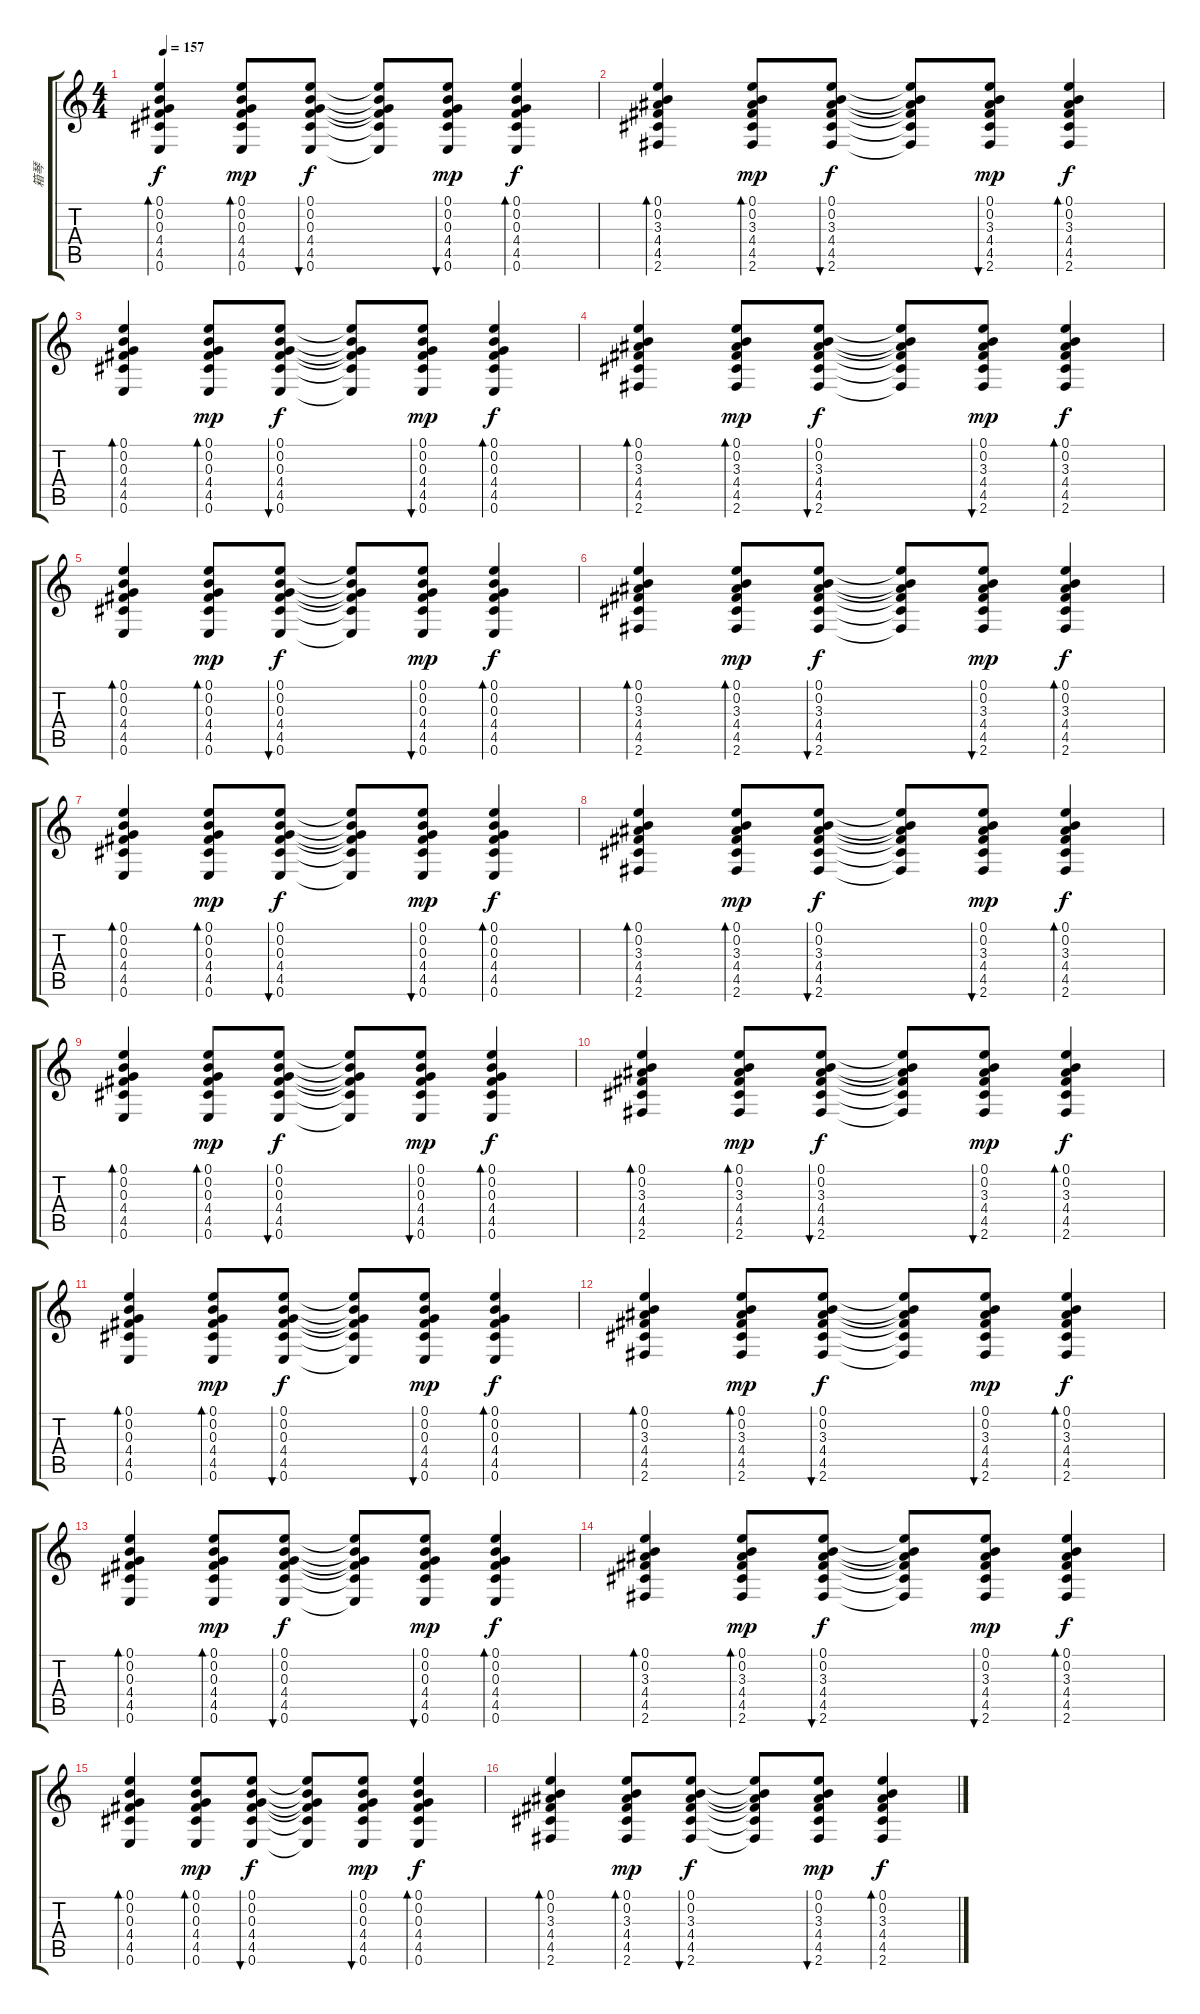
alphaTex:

\track ("箱琴" "箱琴") {instrument acousticguitarsteel}
\staff {score tabs}
\tuning (E4 B3 G3 D3 A2 E2) {hide}
\ts (4 4)
\tempo 157
\clef g2
\ks c
(0.1 0.2 0.3 4.4 4.5 0.6).4{bd 30 dy f} (0.1 0.2 0.3 4.4 4.5 0.6).8{bd 30 dy mp} (0.1 0.2 0.3 4.4 4.5 0.6).8{bu 30 dy f} (0.1{t} 0.2{t} 0.3{t} 4.4{t} 4.5{t} 0.6{t}).8 (0.1 0.2 0.3 4.4 4.5 0.6).8{bu 30 dy mp} (0.1 0.2 0.3 4.4 4.5 0.6).4{bd 30 dy f} |
(0.1 0.2 3.3 4.4 4.5 2.6).4{bd 30} (0.1 0.2 3.3 4.4 4.5 2.6).8{bd 30 dy mp} (0.1 0.2 3.3 4.4 4.5 2.6).8{bu 30 dy f} (0.1{t} 0.2{t} 3.3{t} 4.4{t} 4.5{t} 2.6{t}).8 (0.1 0.2 3.3 4.4 4.5 2.6).8{bu 30 dy mp} (0.1 0.2 3.3 4.4 4.5 2.6).4{bd 30 dy f} |
(0.1 0.2 0.3 4.4 4.5 0.6).4{bd 30} (0.1 0.2 0.3 4.4 4.5 0.6).8{bd 30 dy mp} (0.1 0.2 0.3 4.4 4.5 0.6).8{bu 30 dy f} (0.1{t} 0.2{t} 0.3{t} 4.4{t} 4.5{t} 0.6{t}).8 (0.1 0.2 0.3 4.4 4.5 0.6).8{bu 30 dy mp} (0.1 0.2 0.3 4.4 4.5 0.6).4{bd 30 dy f} |
(0.1 0.2 3.3 4.4 4.5 2.6).4{bd 30} (0.1 0.2 3.3 4.4 4.5 2.6).8{bd 30 dy mp} (0.1 0.2 3.3 4.4 4.5 2.6).8{bu 30 dy f} (0.1{t} 0.2{t} 3.3{t} 4.4{t} 4.5{t} 2.6{t}).8 (0.1 0.2 3.3 4.4 4.5 2.6).8{bu 30 dy mp} (0.1 0.2 3.3 4.4 4.5 2.6).4{bd 30 dy f} |
(0.1 0.2 0.3 4.4 4.5 0.6).4{bd 30} (0.1 0.2 0.3 4.4 4.5 0.6).8{bd 30 dy mp} (0.1 0.2 0.3 4.4 4.5 0.6).8{bu 30 dy f} (0.1{t} 0.2{t} 0.3{t} 4.4{t} 4.5{t} 0.6{t}).8 (0.1 0.2 0.3 4.4 4.5 0.6).8{bu 30 dy mp} (0.1 0.2 0.3 4.4 4.5 0.6).4{bd 30 dy f} |
(0.1 0.2 3.3 4.4 4.5 2.6).4{bd 30} (0.1 0.2 3.3 4.4 4.5 2.6).8{bd 30 dy mp} (0.1 0.2 3.3 4.4 4.5 2.6).8{bu 30 dy f} (0.1{t} 0.2{t} 3.3{t} 4.4{t} 4.5{t} 2.6{t}).8 (0.1 0.2 3.3 4.4 4.5 2.6).8{bu 30 dy mp} (0.1 0.2 3.3 4.4 4.5 2.6).4{bd 30 dy f} |
(0.1 0.2 0.3 4.4 4.5 0.6).4{bd 30} (0.1 0.2 0.3 4.4 4.5 0.6).8{bd 30 dy mp} (0.1 0.2 0.3 4.4 4.5 0.6).8{bu 30 dy f} (0.1{t} 0.2{t} 0.3{t} 4.4{t} 4.5{t} 0.6{t}).8 (0.1 0.2 0.3 4.4 4.5 0.6).8{bu 30 dy mp} (0.1 0.2 0.3 4.4 4.5 0.6).4{bd 30 dy f} |
(0.1 0.2 3.3 4.4 4.5 2.6).4{bd 30} (0.1 0.2 3.3 4.4 4.5 2.6).8{bd 30 dy mp} (0.1 0.2 3.3 4.4 4.5 2.6).8{bu 30 dy f} (0.1{t} 0.2{t} 3.3{t} 4.4{t} 4.5{t} 2.6{t}).8 (0.1 0.2 3.3 4.4 4.5 2.6).8{bu 30 dy mp} (0.1 0.2 3.3 4.4 4.5 2.6).4{bd 30 dy f} |
(0.1 0.2 0.3 4.4 4.5 0.6).4{bd 30} (0.1 0.2 0.3 4.4 4.5 0.6).8{bd 30 dy mp} (0.1 0.2 0.3 4.4 4.5 0.6).8{bu 30 dy f} (0.1{t} 0.2{t} 0.3{t} 4.4{t} 4.5{t} 0.6{t}).8 (0.1 0.2 0.3 4.4 4.5 0.6).8{bu 30 dy mp} (0.1 0.2 0.3 4.4 4.5 0.6).4{bd 30 dy f} |
(0.1 0.2 3.3 4.4 4.5 2.6).4{bd 30} (0.1 0.2 3.3 4.4 4.5 2.6).8{bd 30 dy mp} (0.1 0.2 3.3 4.4 4.5 2.6).8{bu 30 dy f} (0.1{t} 0.2{t} 3.3{t} 4.4{t} 4.5{t} 2.6{t}).8 (0.1 0.2 3.3 4.4 4.5 2.6).8{bu 30 dy mp} (0.1 0.2 3.3 4.4 4.5 2.6).4{bd 30 dy f} |
(0.1 0.2 0.3 4.4 4.5 0.6).4{bd 30} (0.1 0.2 0.3 4.4 4.5 0.6).8{bd 30 dy mp} (0.1 0.2 0.3 4.4 4.5 0.6).8{bu 30 dy f} (0.1{t} 0.2{t} 0.3{t} 4.4{t} 4.5{t} 0.6{t}).8 (0.1 0.2 0.3 4.4 4.5 0.6).8{bu 30 dy mp} (0.1 0.2 0.3 4.4 4.5 0.6).4{bd 30 dy f} |
(0.1 0.2 3.3 4.4 4.5 2.6).4{bd 30} (0.1 0.2 3.3 4.4 4.5 2.6).8{bd 30 dy mp} (0.1 0.2 3.3 4.4 4.5 2.6).8{bu 30 dy f} (0.1{t} 0.2{t} 3.3{t} 4.4{t} 4.5{t} 2.6{t}).8 (0.1 0.2 3.3 4.4 4.5 2.6).8{bu 30 dy mp} (0.1 0.2 3.3 4.4 4.5 2.6).4{bd 30 dy f} |
(0.1 0.2 0.3 4.4 4.5 0.6).4{bd 30} (0.1 0.2 0.3 4.4 4.5 0.6).8{bd 30 dy mp} (0.1 0.2 0.3 4.4 4.5 0.6).8{bu 30 dy f} (0.1{t} 0.2{t} 0.3{t} 4.4{t} 4.5{t} 0.6{t}).8 (0.1 0.2 0.3 4.4 4.5 0.6).8{bu 30 dy mp} (0.1 0.2 0.3 4.4 4.5 0.6).4{bd 30 dy f} |
(0.1 0.2 3.3 4.4 4.5 2.6).4{bd 30} (0.1 0.2 3.3 4.4 4.5 2.6).8{bd 30 dy mp} (0.1 0.2 3.3 4.4 4.5 2.6).8{bu 30 dy f} (0.1{t} 0.2{t} 3.3{t} 4.4{t} 4.5{t} 2.6{t}).8 (0.1 0.2 3.3 4.4 4.5 2.6).8{bu 30 dy mp} (0.1 0.2 3.3 4.4 4.5 2.6).4{bd 30 dy f} |
(0.1 0.2 0.3 4.4 4.5 0.6).4{bd 30} (0.1 0.2 0.3 4.4 4.5 0.6).8{bd 30 dy mp} (0.1 0.2 0.3 4.4 4.5 0.6).8{bu 30 dy f} (0.1{t} 0.2{t} 0.3{t} 4.4{t} 4.5{t} 0.6{t}).8 (0.1 0.2 0.3 4.4 4.5 0.6).8{bu 30 dy mp} (0.1 0.2 0.3 4.4 4.5 0.6).4{bd 30 dy f} |
(0.1 0.2 3.3 4.4 4.5 2.6).4{bd 30} (0.1 0.2 3.3 4.4 4.5 2.6).8{bd 30 dy mp} (0.1 0.2 3.3 4.4 4.5 2.6).8{bu 30 dy f} (0.1{t} 0.2{t} 3.3{t} 4.4{t} 4.5{t} 2.6{t}).8 (0.1 0.2 3.3 4.4 4.5 2.6).8{bu 30 dy mp} (0.1 0.2 3.3 4.4 4.5 2.6).4{bd 30 dy f}
